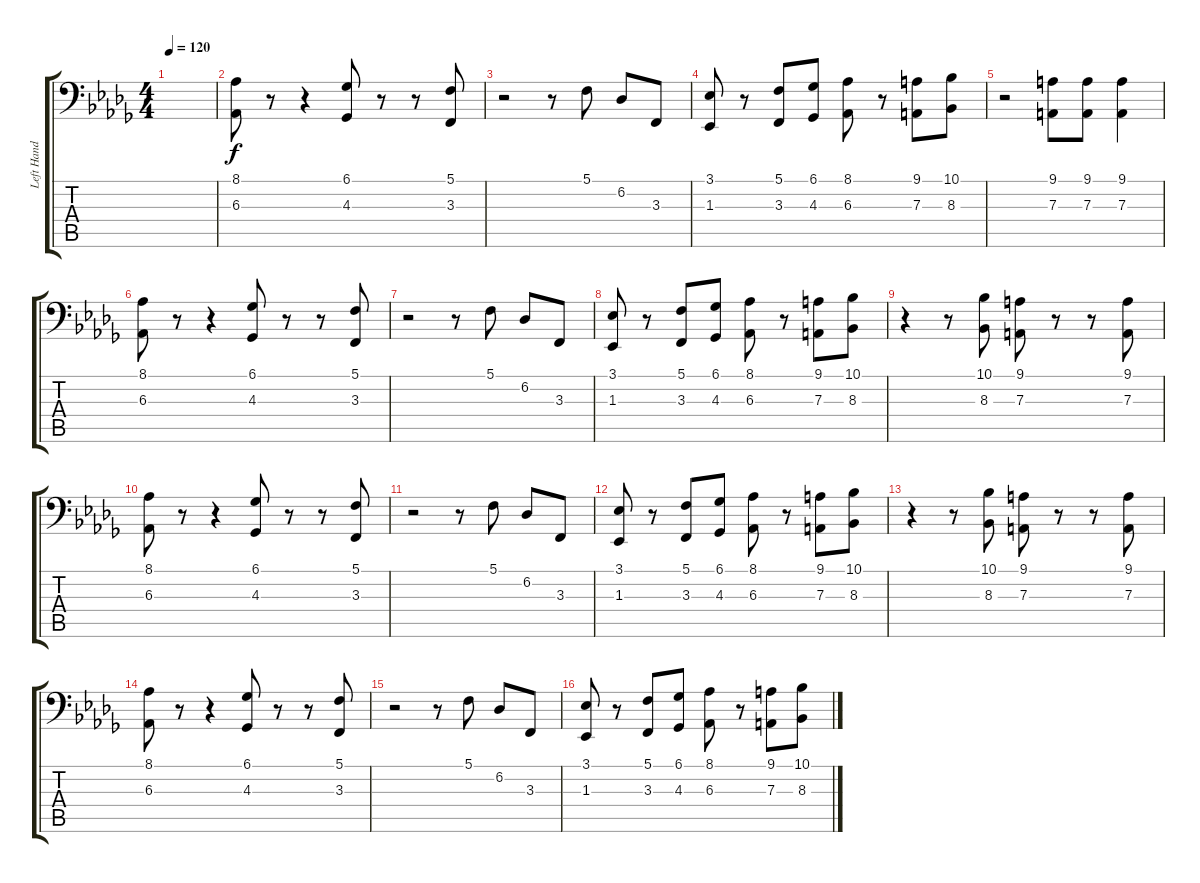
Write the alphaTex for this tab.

\track ("Left Hand" "Left Hand") {instrument brightacousticpiano}
\staff {score tabs}
\tuning (C3 G2 D2 A1 E1 B0) {hide}
\ts (4 4)
\tempo 120
\clef f4
\ks db
|
(8.1 6.3).8 r.8 r.4 (6.1 4.3).8 r.8 r.8 (5.1 3.3).8 |
r.2 r.8 5.1.8 6.2.8 3.3.8 |
(3.1 1.3).8 r.8 (5.1 3.3).8 (6.1 4.3).8 (8.1 6.3).8 r.8 (9.1 7.3).8 (10.1 8.3).8 |
r.2 (9.1 7.3).8 (9.1 7.3).8 (9.1 7.3).4 |
(8.1 6.3).8 r.8 r.4 (6.1 4.3).8 r.8 r.8 (5.1 3.3).8 |
r.2 r.8 5.1.8 6.2.8 3.3.8 |
(3.1 1.3).8 r.8 (5.1 3.3).8 (6.1 4.3).8 (8.1 6.3).8 r.8 (9.1 7.3).8 (10.1 8.3).8 |
r.4 r.8 (10.1 8.3).8 (9.1 7.3).8 r.8 r.8 (9.1 7.3).8 |
(8.1 6.3).8 r.8 r.4 (6.1 4.3).8 r.8 r.8 (5.1 3.3).8 |
r.2 r.8 5.1.8 6.2.8 3.3.8 |
(3.1 1.3).8 r.8 (5.1 3.3).8 (6.1 4.3).8 (8.1 6.3).8 r.8 (9.1 7.3).8 (10.1 8.3).8 |
r.4 r.8 (10.1 8.3).8 (9.1 7.3).8 r.8 r.8 (9.1 7.3).8 |
(8.1 6.3).8 r.8 r.4 (6.1 4.3).8 r.8 r.8 (5.1 3.3).8 |
r.2 r.8 5.1.8 6.2.8 3.3.8 |
(3.1 1.3).8 r.8 (5.1 3.3).8 (6.1 4.3).8 (8.1 6.3).8 r.8 (9.1 7.3).8 (10.1 8.3).8
